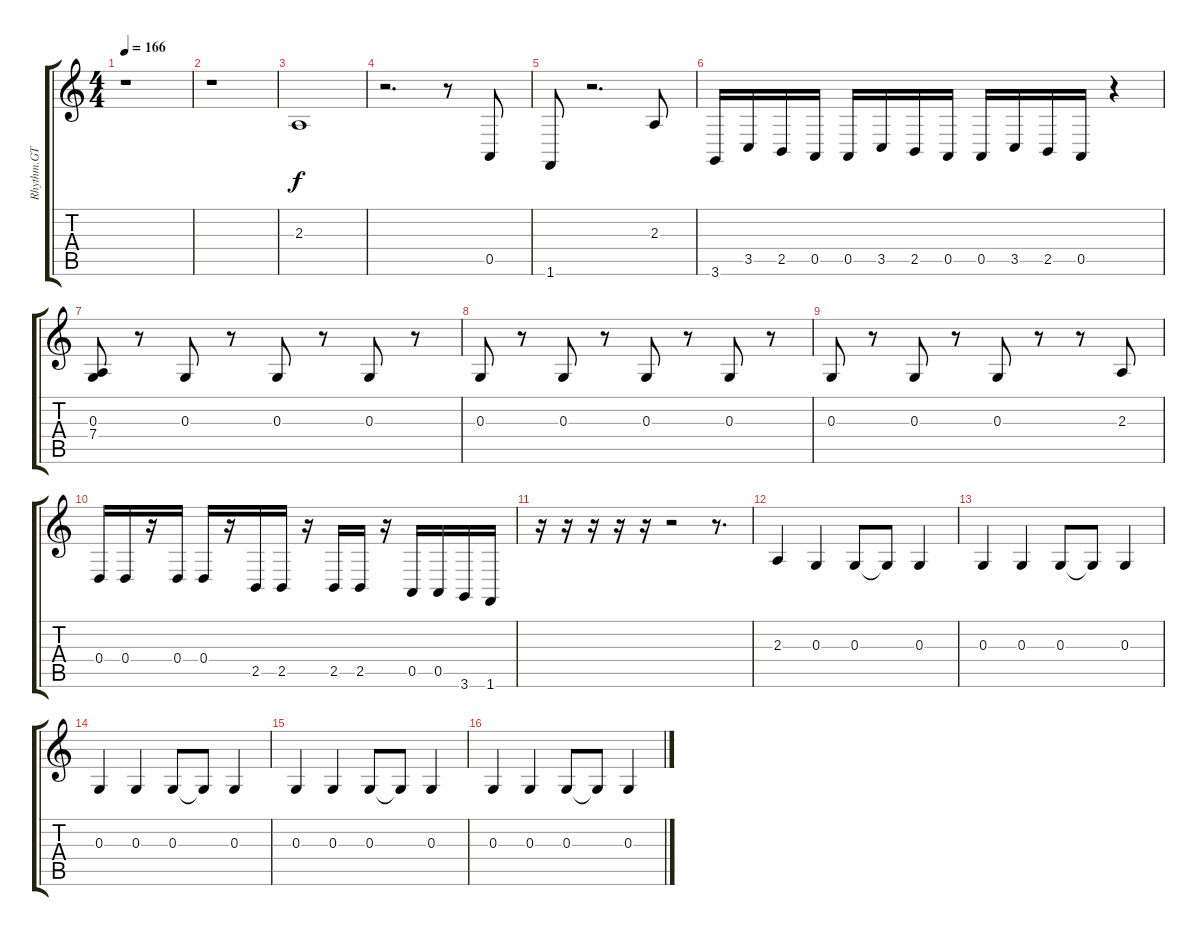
\track ("Rhythm.GT" "Rhythm.GT") {instrument acousticgrandpiano}
\staff {score tabs}
\tuning (E4 B3 G3 D3 A2 E2) {hide}
\ts (4 4)
\tempo 166
\clef g2
\ks c
r.1{dy f instrument acousticgrandpiano} |
r.1 |
2.3.1 |
r.2{d} r.8 0.5.8 |
1.6.8 r.2{d} 2.3.8 |
3.6.16 3.5.16 2.5.16 0.5.16 0.5.16 3.5.16 2.5.16 0.5.16 0.5.16 3.5.16 2.5.16 0.5.16 r.4 |
(0.3 7.4).8 r.8 0.3.8 r.8 0.3.8 r.8 0.3.8 r.8 |
0.3.8 r.8 0.3.8 r.8 0.3.8 r.8 0.3.8 r.8 |
0.3.8 r.8 0.3.8 r.8 0.3.8 r.8 r.8 2.3.8 |
0.4.16 0.4.16 r.16 0.4.16 0.4.16 r.16 2.5.16 2.5.16 r.16 2.5.16 2.5.16 r.16 0.5.16 0.5.16 3.6.16 1.6.16 |
r.16 r.16 r.16 r.16 r.16 r.2 r.8{d} |
2.3.4 0.3.4 0.3.8 0.3{t}.8 0.3.4 |
0.3.4 0.3.4 0.3.8 0.3{t}.8 0.3.4 |
0.3.4 0.3.4 0.3.8 0.3{t}.8 0.3.4 |
0.3.4 0.3.4 0.3.8 0.3{t}.8 0.3.4 |
0.3.4 0.3.4 0.3.8 0.3{t}.8 0.3.4
